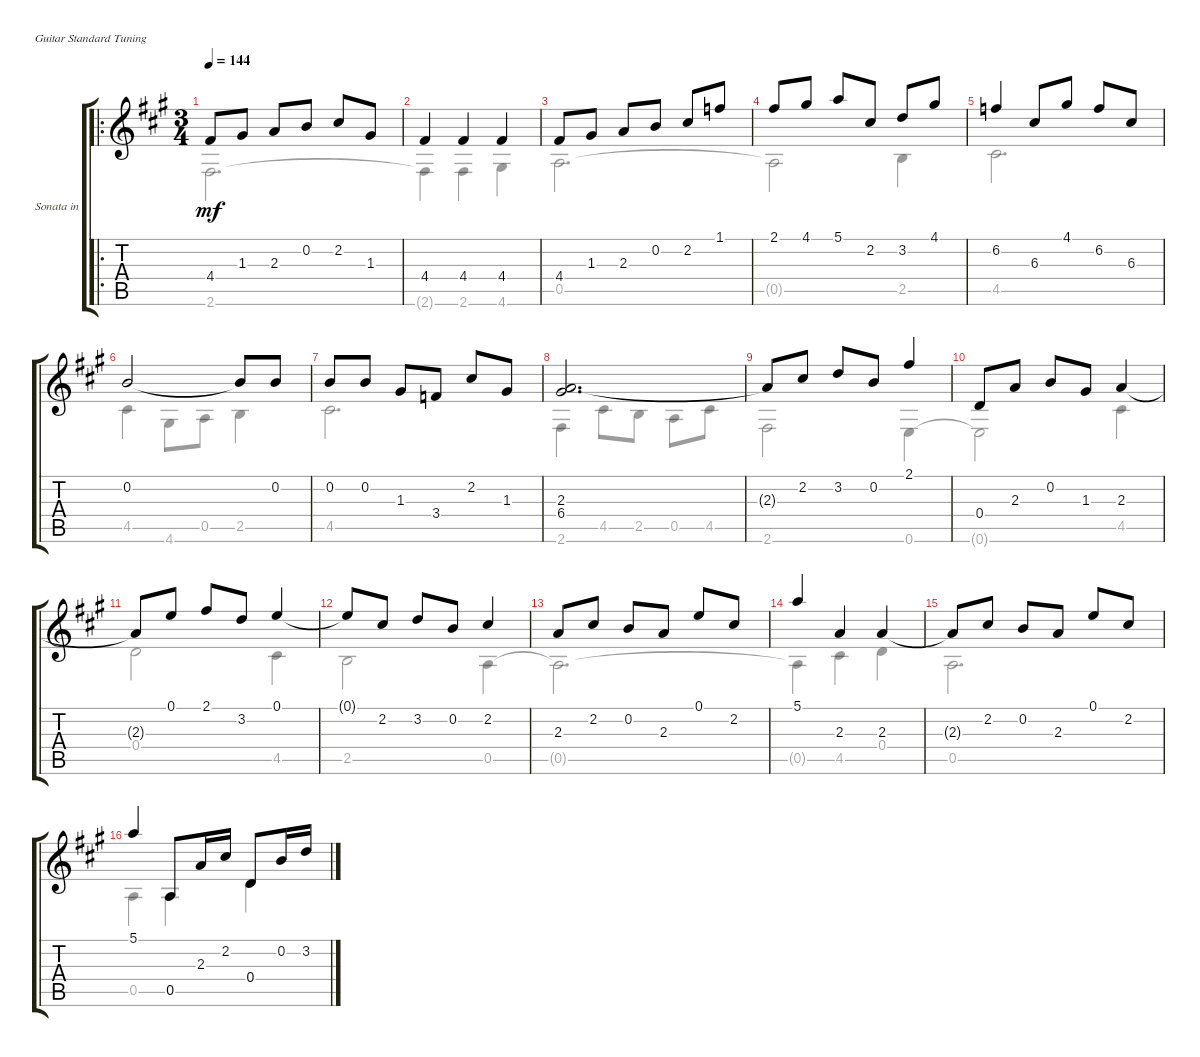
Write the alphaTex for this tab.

\bracketExtendMode groupsimilarinstruments
\firstSystemTrackNameOrientation horizontal
\otherSystemsTrackNameOrientation horizontal
\track ("Sonata in F# - Menuet" "Sonata in ") {instrument acousticguitarnylon}
\staff {score tabs}
\tuning (E4 B3 G3 D3 A2 E2)
\voice
\ro
\ts (3 4)
\tempo 144
\clef g2
\ks a
4.4.8{dy mf instrument acousticguitarnylon} 1.3.8 2.3.8 0.2.8 2.2.8 1.3.8 |
4.4.4 4.4.4 4.4.4 |
4.4.8 1.3.8 2.3.8 0.2.8 2.2.8 1.1.8 |
2.1.8 4.1.8 5.1.8 2.2.8 3.2.8 4.1.8 |
6.2.4 6.3.8 4.1.8 6.2.8 6.3.8 |
0.2.2 0.2{t}.8 0.2.8 |
0.2.8 0.2.8 1.3.8 3.4.8 2.2.8 1.3.8 |
(2.3 6.4).2{d} |
2.3{t}.8 2.2.8 3.2.8 0.2.8 2.1.4 |
0.4.8 2.3.8 0.2.8 1.3.8 2.3.4 |
2.3{t}.8 0.1.8 2.1.8 3.2.8 0.1.4 |
0.1{t}.8 2.2.8 3.2.8 0.2.8 2.2.4 |
2.3.8 2.2.8 0.2.8 2.3.8 0.1.8 2.2.8 |
5.1.4 2.3.4 2.3.4 |
2.3{t}.8 2.2.8 0.2.8 2.3.8 0.1.8 2.2.8 |
5.1.4 0.5.8 2.3.16 2.2.16 0.4.8 0.2.16 3.2.16
\voice
\clef g2
\ottava regular
\simile none
\ks a
2.6.2{d dy mf} |
2.6{t}.4 2.6.4 4.6.4 |
0.5.2{d} |
0.5{t}.2 2.5.4 |
4.5.2{d} |
4.5.4 4.6.8 0.5.8 2.5.4 |
4.5.2{d} |
2.6.4 4.5.8 2.5.8 0.5.8 4.5.8 |
2.6.2 0.6.4 |
0.6{t}.2 4.5.4 |
0.4.2 4.5.4 |
2.5.2 0.5.4 |
0.5{t}.2{d} |
0.5{t}.4 4.5.4 0.4.4 |
0.5.2{d} |
0.5.4 0.5.4 0.4.4
